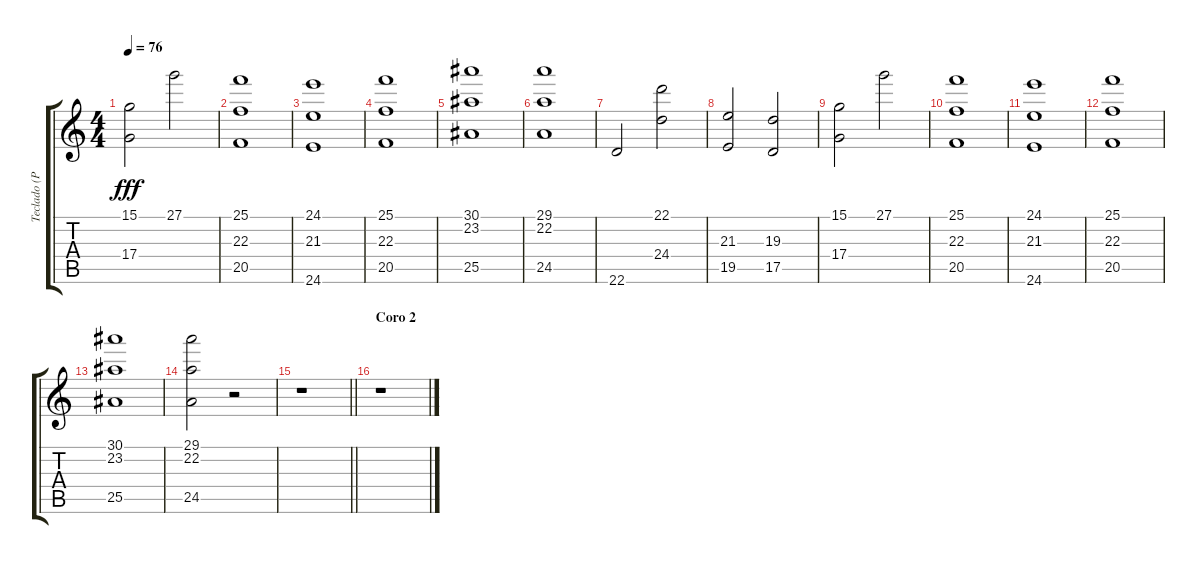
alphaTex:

\track ("Teclado (Pad)" "Teclado (P") {instrument pad5bowed}
\staff {score tabs}
\tuning (E4 B3 G3 D3 A2 E2) {hide}
\ts (4 4)
\tempo 76
\clef g2
\ks c
(15.1 17.4).2{dy fff} 27.1.2 |
(25.1 22.3 20.5).1 |
(24.1 21.3 24.6).1 |
(25.1 22.3 20.5).1 |
(30.1 23.2 25.5).1 |
(29.1 22.2 24.5).1 |
22.6.2 (22.1 24.4).2 |
(21.3 19.5).2 (19.3 17.5).2 |
(15.1 17.4).2 27.1.2 |
(25.1 22.3 20.5).1 |
(24.1 21.3 24.6).1 |
(25.1 22.3 20.5).1 |
(30.1 23.2 25.5).1 |
(29.1 22.2 24.5).2 r.2 |
\barLineRight lightlight
r.1 |
\section ("" "Coro 2")
r.1
